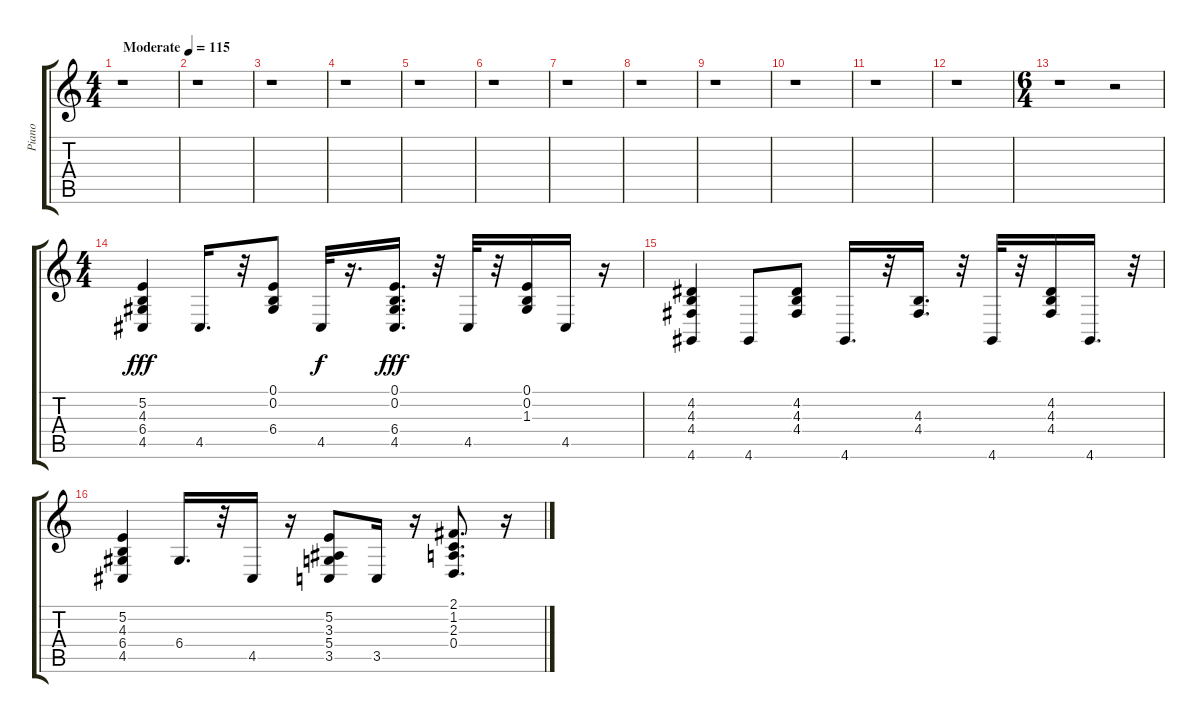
\track ("Piano" "Piano") {instrument acousticgrandpiano}
\staff {score tabs}
\tuning (E4 B3 G3 D3 A2 E2) {hide}
\ts (4 4)
\tempo (115 "Moderate")
\clef g2
\ks c
r.1{dy fff instrument acousticgrandpiano} |
r.1 |
r.1 |
r.1 |
r.1 |
r.1 |
r.1 |
r.1 |
r.1 |
r.1 |
r.1 |
r.1 |
\ts (6 4)
r.1 r.2 |
\ts (4 4)
(5.2 4.3 6.4 4.5).4 4.5.16{d} r.32 (0.1 0.2 6.4).8 4.5.32{dy f} r.16{d} (0.1 0.2 6.4 4.5).16{d dy fff} r.32 4.5.32 r.32 (0.1 0.2 1.3).16 4.5.16 r.16 |
(4.2 4.3 4.4 4.6).4 4.6.8 (4.2 4.3 4.4).8 4.6.16{d} r.32 (4.3 4.4).16{d} r.32 4.6.32 r.32 (4.2 4.3 4.4).16 4.6.16{d} r.32 |
(5.2 4.3 6.4 4.5).4 6.4.16{d} r.32 4.5.16 r.16 (5.2 3.3 5.4 3.5).8 3.5.16 r.16 (2.1 1.2 2.3 0.4).8{d} r.16
